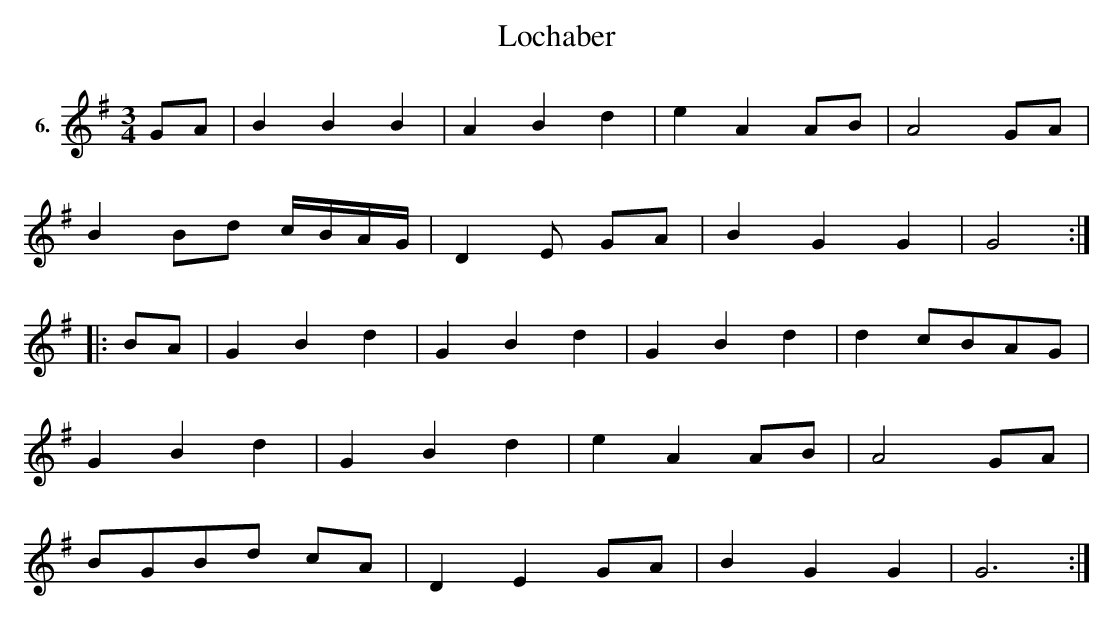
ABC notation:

X:1
T:Lochaber
M:3/4
L:1/8
K:G
V:1 clef=treble name="6."
[V:1] GA|B2B2B2|A2B2d2|e2A2 AB|A4 GA|
B2 Bd c/B/A/G/|D2E GA|B2G2G2|G4:|
|:BA|G2B2d2|G2B2d2|G2B2d2|d2 cBAG|
G2B2d2|G2B2d2|e2A2 AB|A4 GA|
BGBd cA|D2E2 GA|B2G2G2|G6:|]
